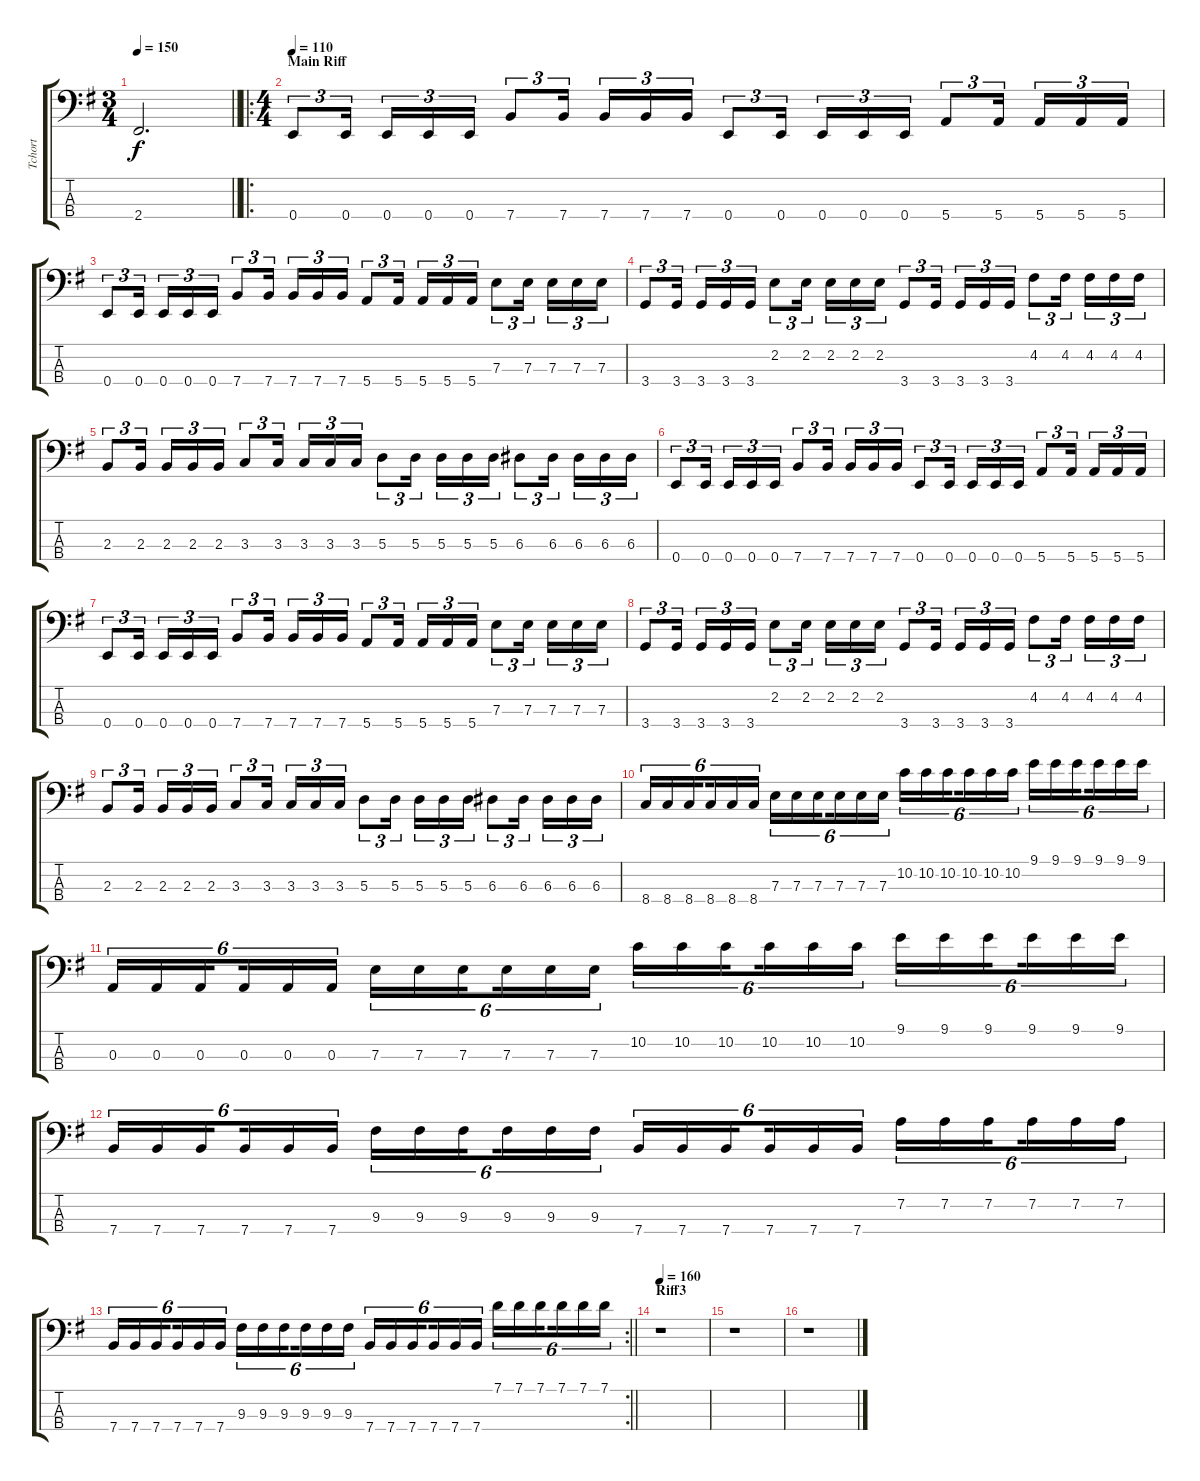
\track ("Tchort" "Tchort") {instrument electricbasspick}
\staff {score tabs}
\tuning (G2 D2 A1 E1) {hide}
\ts (3 4)
\tempo 150
\clef f4
\barLineRight lightlight
\ks g
2.4.2{d dy f} |
\ro
\ts (4 4)
\section ("" "Main Riff")
\tempo 110
0.4.8{tu (3 2)} 0.4.16{tu (3 2) beam splitsecondary} 0.4.16{tu (3 2)} 0.4.16{tu (3 2)} 0.4.16{tu (3 2)} 7.4.8{tu (3 2)} 7.4.16{tu (3 2) beam splitsecondary} 7.4.16{tu (3 2)} 7.4.16{tu (3 2)} 7.4.16{tu (3 2)} 0.4.8{tu (3 2)} 0.4.16{tu (3 2) beam splitsecondary} 0.4.16{tu (3 2)} 0.4.16{tu (3 2)} 0.4.16{tu (3 2)} 5.4.8{tu (3 2)} 5.4.16{tu (3 2) beam splitsecondary} 5.4.16{tu (3 2)} 5.4.16{tu (3 2)} 5.4.16{tu (3 2)} |
0.4.8{tu (3 2)} 0.4.16{tu (3 2) beam splitsecondary} 0.4.16{tu (3 2)} 0.4.16{tu (3 2)} 0.4.16{tu (3 2)} 7.4.8{tu (3 2)} 7.4.16{tu (3 2) beam splitsecondary} 7.4.16{tu (3 2)} 7.4.16{tu (3 2)} 7.4.16{tu (3 2)} 5.4.8{tu (3 2)} 5.4.16{tu (3 2) beam splitsecondary} 5.4.16{tu (3 2)} 5.4.16{tu (3 2)} 5.4.16{tu (3 2)} 7.3.8{tu (3 2)} 7.3.16{tu (3 2) beam splitsecondary} 7.3.16{tu (3 2)} 7.3.16{tu (3 2)} 7.3.16{tu (3 2)} |
3.4.8{tu (3 2)} 3.4.16{tu (3 2) beam splitsecondary} 3.4.16{tu (3 2)} 3.4.16{tu (3 2)} 3.4.16{tu (3 2)} 2.2.8{tu (3 2)} 2.2.16{tu (3 2) beam splitsecondary} 2.2.16{tu (3 2)} 2.2.16{tu (3 2)} 2.2.16{tu (3 2)} 3.4.8{tu (3 2)} 3.4.16{tu (3 2) beam splitsecondary} 3.4.16{tu (3 2)} 3.4.16{tu (3 2)} 3.4.16{tu (3 2)} 4.2.8{tu (3 2)} 4.2.16{tu (3 2) beam splitsecondary} 4.2.16{tu (3 2)} 4.2.16{tu (3 2)} 4.2.16{tu (3 2)} |
2.3.8{tu (3 2)} 2.3.16{tu (3 2) beam splitsecondary} 2.3.16{tu (3 2)} 2.3.16{tu (3 2)} 2.3.16{tu (3 2)} 3.3.8{tu (3 2)} 3.3.16{tu (3 2) beam splitsecondary} 3.3.16{tu (3 2)} 3.3.16{tu (3 2)} 3.3.16{tu (3 2)} 5.3.8{tu (3 2)} 5.3.16{tu (3 2) beam splitsecondary} 5.3.16{tu (3 2)} 5.3.16{tu (3 2)} 5.3.16{tu (3 2)} 6.3.8{tu (3 2)} 6.3.16{tu (3 2) beam splitsecondary} 6.3.16{tu (3 2)} 6.3.16{tu (3 2)} 6.3.16{tu (3 2)} |
0.4.8{tu (3 2)} 0.4.16{tu (3 2) beam splitsecondary} 0.4.16{tu (3 2)} 0.4.16{tu (3 2)} 0.4.16{tu (3 2)} 7.4.8{tu (3 2)} 7.4.16{tu (3 2) beam splitsecondary} 7.4.16{tu (3 2)} 7.4.16{tu (3 2)} 7.4.16{tu (3 2)} 0.4.8{tu (3 2)} 0.4.16{tu (3 2) beam splitsecondary} 0.4.16{tu (3 2)} 0.4.16{tu (3 2)} 0.4.16{tu (3 2)} 5.4.8{tu (3 2)} 5.4.16{tu (3 2) beam splitsecondary} 5.4.16{tu (3 2)} 5.4.16{tu (3 2)} 5.4.16{tu (3 2)} |
0.4.8{tu (3 2)} 0.4.16{tu (3 2) beam splitsecondary} 0.4.16{tu (3 2)} 0.4.16{tu (3 2)} 0.4.16{tu (3 2)} 7.4.8{tu (3 2)} 7.4.16{tu (3 2) beam splitsecondary} 7.4.16{tu (3 2)} 7.4.16{tu (3 2)} 7.4.16{tu (3 2)} 5.4.8{tu (3 2)} 5.4.16{tu (3 2) beam splitsecondary} 5.4.16{tu (3 2)} 5.4.16{tu (3 2)} 5.4.16{tu (3 2)} 7.3.8{tu (3 2)} 7.3.16{tu (3 2) beam splitsecondary} 7.3.16{tu (3 2)} 7.3.16{tu (3 2)} 7.3.16{tu (3 2)} |
3.4.8{tu (3 2)} 3.4.16{tu (3 2) beam splitsecondary} 3.4.16{tu (3 2)} 3.4.16{tu (3 2)} 3.4.16{tu (3 2)} 2.2.8{tu (3 2)} 2.2.16{tu (3 2) beam splitsecondary} 2.2.16{tu (3 2)} 2.2.16{tu (3 2)} 2.2.16{tu (3 2)} 3.4.8{tu (3 2)} 3.4.16{tu (3 2) beam splitsecondary} 3.4.16{tu (3 2)} 3.4.16{tu (3 2)} 3.4.16{tu (3 2)} 4.2.8{tu (3 2)} 4.2.16{tu (3 2) beam splitsecondary} 4.2.16{tu (3 2)} 4.2.16{tu (3 2)} 4.2.16{tu (3 2)} |
2.3.8{tu (3 2)} 2.3.16{tu (3 2) beam splitsecondary} 2.3.16{tu (3 2)} 2.3.16{tu (3 2)} 2.3.16{tu (3 2)} 3.3.8{tu (3 2)} 3.3.16{tu (3 2) beam splitsecondary} 3.3.16{tu (3 2)} 3.3.16{tu (3 2)} 3.3.16{tu (3 2)} 5.3.8{tu (3 2)} 5.3.16{tu (3 2) beam splitsecondary} 5.3.16{tu (3 2)} 5.3.16{tu (3 2)} 5.3.16{tu (3 2)} 6.3.8{tu (3 2)} 6.3.16{tu (3 2) beam splitsecondary} 6.3.16{tu (3 2)} 6.3.16{tu (3 2)} 6.3.16{tu (3 2)} |
8.4.16{tu (6 4)} 8.4.16{tu (6 4)} 8.4.16{tu (6 4) beam splitsecondary} 8.4.16{tu (6 4)} 8.4.16{tu (6 4)} 8.4.16{tu (6 4)} 7.3.16{tu (6 4)} 7.3.16{tu (6 4)} 7.3.16{tu (6 4) beam splitsecondary} 7.3.16{tu (6 4)} 7.3.16{tu (6 4)} 7.3.16{tu (6 4)} 10.2.16{tu (6 4)} 10.2.16{tu (6 4)} 10.2.16{tu (6 4) beam splitsecondary} 10.2.16{tu (6 4)} 10.2.16{tu (6 4)} 10.2.16{tu (6 4)} 9.1.16{tu (6 4)} 9.1.16{tu (6 4)} 9.1.16{tu (6 4) beam splitsecondary} 9.1.16{tu (6 4)} 9.1.16{tu (6 4)} 9.1.16{tu (6 4)} |
0.3.16{tu (6 4)} 0.3.16{tu (6 4)} 0.3.16{tu (6 4) beam splitsecondary} 0.3.16{tu (6 4)} 0.3.16{tu (6 4)} 0.3.16{tu (6 4)} 7.3.16{tu (6 4)} 7.3.16{tu (6 4)} 7.3.16{tu (6 4) beam splitsecondary} 7.3.16{tu (6 4)} 7.3.16{tu (6 4)} 7.3.16{tu (6 4)} 10.2.16{tu (6 4)} 10.2.16{tu (6 4)} 10.2.16{tu (6 4) beam splitsecondary} 10.2.16{tu (6 4)} 10.2.16{tu (6 4)} 10.2.16{tu (6 4)} 9.1.16{tu (6 4)} 9.1.16{tu (6 4)} 9.1.16{tu (6 4) beam splitsecondary} 9.1.16{tu (6 4)} 9.1.16{tu (6 4)} 9.1.16{tu (6 4)} |
7.4.16{tu (6 4)} 7.4.16{tu (6 4)} 7.4.16{tu (6 4) beam splitsecondary} 7.4.16{tu (6 4)} 7.4.16{tu (6 4)} 7.4.16{tu (6 4)} 9.3.16{tu (6 4)} 9.3.16{tu (6 4)} 9.3.16{tu (6 4) beam splitsecondary} 9.3.16{tu (6 4)} 9.3.16{tu (6 4)} 9.3.16{tu (6 4)} 7.4.16{tu (6 4)} 7.4.16{tu (6 4)} 7.4.16{tu (6 4) beam splitsecondary} 7.4.16{tu (6 4)} 7.4.16{tu (6 4)} 7.4.16{tu (6 4)} 7.2.16{tu (6 4)} 7.2.16{tu (6 4)} 7.2.16{tu (6 4) beam splitsecondary} 7.2.16{tu (6 4)} 7.2.16{tu (6 4)} 7.2.16{tu (6 4)} |
\rc 2
\barLineRight lightlight
7.4.16{tu (6 4)} 7.4.16{tu (6 4)} 7.4.16{tu (6 4) beam splitsecondary} 7.4.16{tu (6 4)} 7.4.16{tu (6 4)} 7.4.16{tu (6 4)} 9.3.16{tu (6 4)} 9.3.16{tu (6 4)} 9.3.16{tu (6 4) beam splitsecondary} 9.3.16{tu (6 4)} 9.3.16{tu (6 4)} 9.3.16{tu (6 4)} 7.4.16{tu (6 4)} 7.4.16{tu (6 4)} 7.4.16{tu (6 4) beam splitsecondary} 7.4.16{tu (6 4)} 7.4.16{tu (6 4)} 7.4.16{tu (6 4)} 7.1.16{tu (6 4)} 7.1.16{tu (6 4)} 7.1.16{tu (6 4) beam splitsecondary} 7.1.16{tu (6 4)} 7.1.16{tu (6 4)} 7.1.16{tu (6 4)} |
\section ("" "Riff3")
\tempo 160
r.1 |
r.1 |
r.1
